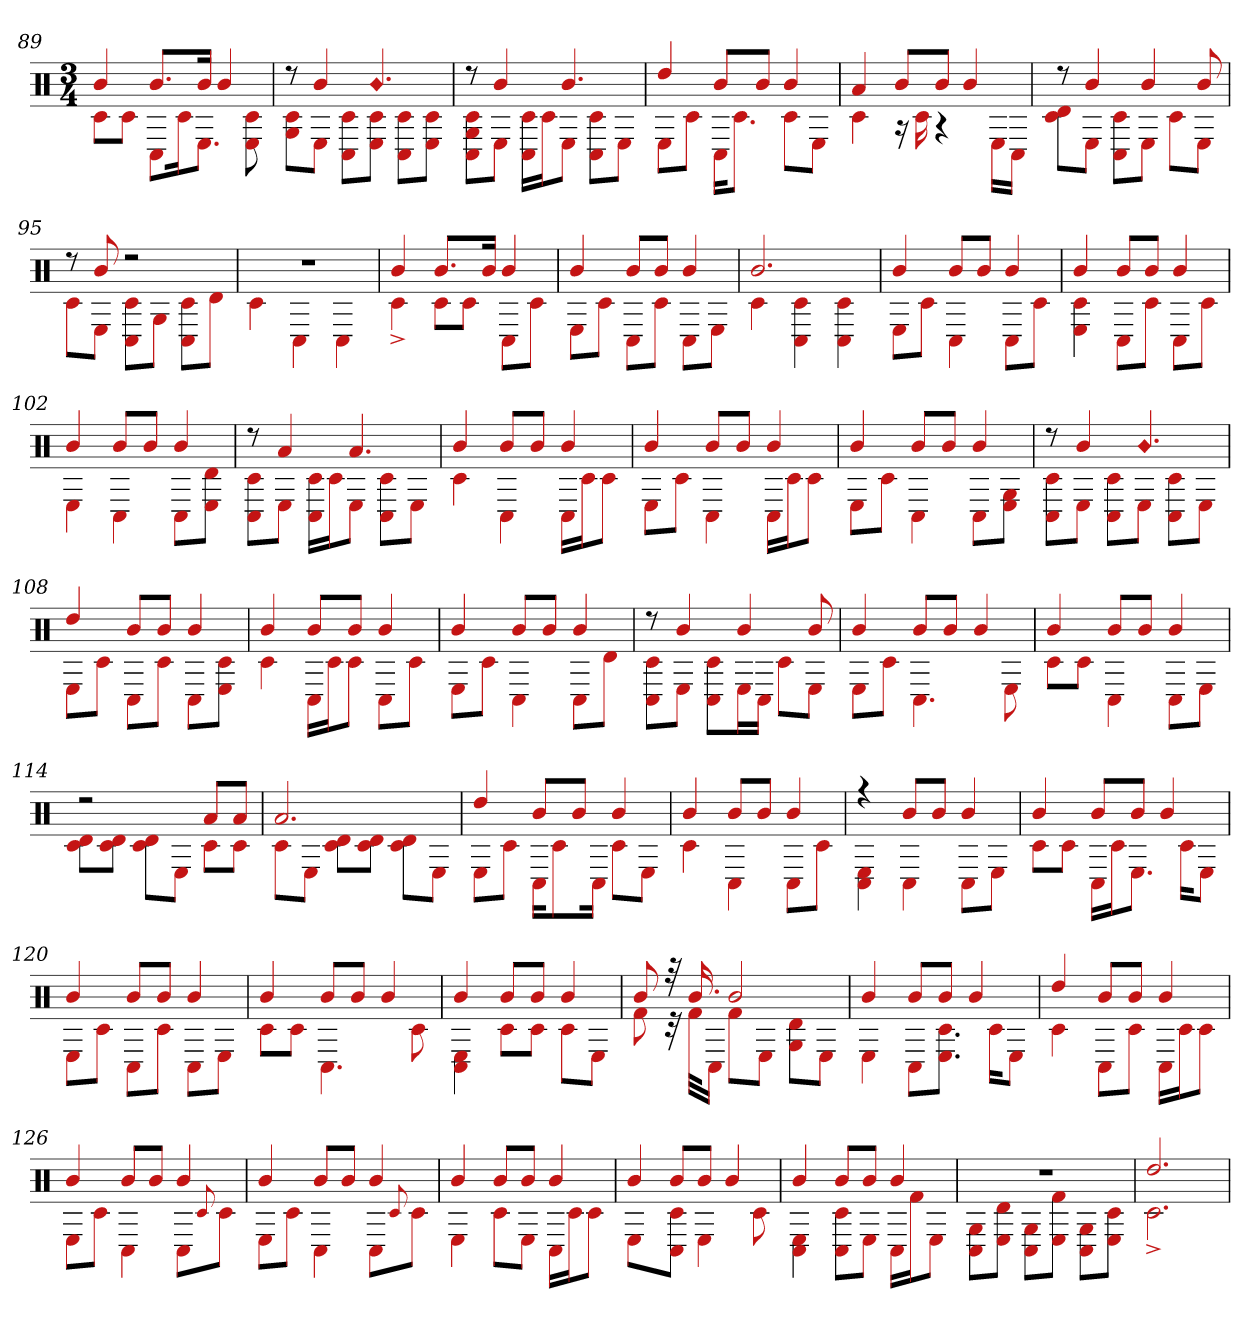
**kern
*part1
*staff1
*clefX
*k[]
*M3/4
=89
*^
4b	8c#L
.	8c#J
8.bL	8C#L
.	16c#k
16bJk	8.EJ
4b	.
.	8c# 8E
=90	=90
8r	8G 8c#L
4b	8EJ
.	8C# 8c#L
!LO:N:head=diamond	!
4.b	8c# 8EJ
.	8C# 8c#L
.	8c# 8EJ
=91	=91
8r	8G 8C# 8c#L
4b	8EJ
.	16C# 16c#LL
.	16c#J
4.b	8EJ
.	8C# 8c#L
.	8EJ
=92	=92
4dd	8EL
.	8c#J
8bL	16C#KL
.	8.c#J
8bJ	.
4b	8c#L
.	8EJ
=93	=93
4a	4c#
8bL	16r
.	16c#
8bJ	4r
4b	.
.	16ELL
.	16C#JJ
=94	=94
8r	8d 8c#L
4b	8EJ
.	8C# 8c#L
4b	8EJ
.	8c#L
8b	8EJ
=95	=95
8r	8c#L
8b	8EJ
2r	8C# 8c#L
.	8GJ
.	8C# 8c#L
.	8dJ
=96	=96
2.r	4c#
.	4C#
.	4C#
=97	=97
4b	4c#^
8.bL	8c#L
.	8c#J
16bJk	.
4b	8C#L
.	8c#J
=98	=98
4b	8EL
.	8c#J
8bL	8C#L
8bJ	8c#J
4b	8C#L
.	8EJ
=99	=99
2.b	4c#
.	4C# 4c#
.	4C# 4c#
=100	=100
4b	8EL
.	8c#J
8bL	4C#
8bJ	.
4b	8C#L
.	8c#J
=101	=101
4b	4E 4c#
8bL	8C#L
8bJ	8c#J
4b	8C#L
.	8c#J
=102	=102
4b	4E
8bL	4C#
8bJ	.
4b	8C#L
.	8E 8dJ
=103	=103
8r	8C# 8c#L
4a	8EJ
.	16C# 16c#LL
.	16c#J
4.a	8EJ
.	8C# 8c#L
.	8EJ
=104	=104
4b	4c#
8bL	4C#
8bJ	.
4b	16C#LL
.	16c#J
.	8c#J
=105	=105
4b	8EL
.	8c#J
8bL	4C#
8bJ	.
4b	16C#LL
.	16c#J
.	8c#J
=106	=106
4b	8EL
.	8c#J
8bL	4C#
8bJ	.
4b	8C#L
.	8E 8GJ
=107	=107
8r	8C# 8c#L
4b	8EJ
.	8C# 8c#L
!LO:N:head=diamond	!
4.b	8EJ
.	8C# 8c#L
.	8EJ
=108	=108
4dd	8EL
.	8c#J
8bL	8C#L
8bJ	8c#J
4b	8C#L
.	8c# 8EJ
=109	=109
4b	4c#
8bL	16C#LL
.	16c#J
8bJ	8c#J
4b	8C#L
.	8c#J
=110	=110
4b	8EL
.	8c#J
8bL	4C#
8bJ	.
4b	8C#L
.	8dJ
=111	=111
8r	8C# 8c#L
4b	8EJ
.	8C# 8c#L
4b	16EL
.	16C#JJ
.	8c#L
8b	8EJ
=112	=112
4b	8EL
.	8c#J
8bL	4.C#
8bJ	.
4b	.
.	8E
=113	=113
4b	8c#L
.	8c#J
8bL	4C#
8bJ	.
4b	8C#L
.	8EJ
=114	=114
2r	8c# 8dL
.	8c# 8dJ
.	8c# 8dL
.	8EJ
8aL	8c#L
8aJ	8c#J
=115	=115
2.a	8c#L
.	8EJ
.	8d 8c#L
.	8c# 8dJ
.	8d 8c#L
.	8EJ
=116	=116
4dd	8EL
.	8c#J
8bL	16C#KL
.	8c#
8bJ	.
.	16C#Jk
4b	8c#L
.	8EJ
=117	=117
4b	4c#
8bL	4C#
8bJ	.
4b	8C#L
.	8c#J
=118	=118
4r	4E 4C#
8bL	4C#
8bJ	.
4b	8C#L
.	8EJ
=119	=119
4b	8c#L
.	8c#J
8bL	16C#LL
.	16c#J
8bJ	8.EJ
4b	.
.	16c#KL
.	8EJ
=120	=120
4b	8EL
.	8c#J
8bL	8C#L
8bJ	8c#J
4b	8C#L
.	8EJ
=121	=121
4b	8c#L
.	8c#J
8bL	4.C#
8bJ	.
4b	.
.	8c#
=122	=122
4b	4E 4C#
8bL	8c#L
8bJ	8c#J
4b	8c#L
.	8EJ
=123	=123
8b	8f#
32r	32r
16.b	32f#KLL
.	16C#JJ
2b	8f#L
.	8EJ
.	8d 8GL
.	8EJ
=124	=124
4b	4E
8bL	8C#L
8bJ	8.c# 8.EJ
4b	.
.	16c#KL
.	8EJ
=125	=125
4dd	4c#
8bL	8C#L
8bJ	8c#J
4b	16C#LL
.	16c#J
.	8c#J
=126	=126
4b	8EL
.	8c#J
8bL	4C#
8bJ	.
4b	8C#L
.	8qqc#
.	8c#J
=127	=127
4b	8EL
.	8c#J
8bL	4C#
8bJ	.
4b	8C#L
.	8qqc#
.	8c#J
=128	=128
4b	4E
8bL	8c#L
8bJ	8EJ
4b	16C#LL
.	16c#J
.	8c#J
=129	=129
4b	4E
8bL	8C# 8c#J
8bJ	4E
4b	.
.	8c#
=130	=130
4b	4C# 4E
8bL	8c# 8C#L
8bJ	8EJ
4b	16C#LL
.	16f#J
.	8EJ
=131	=131
2.r	8C# 8GL
.	8d 8EJ
.	8C# 8GL
.	8f# 8EJ
.	8C# 8GL
.	8c# 8EJ
=132	=132
2.dd	2.c#^
*v	*v
=
*-
